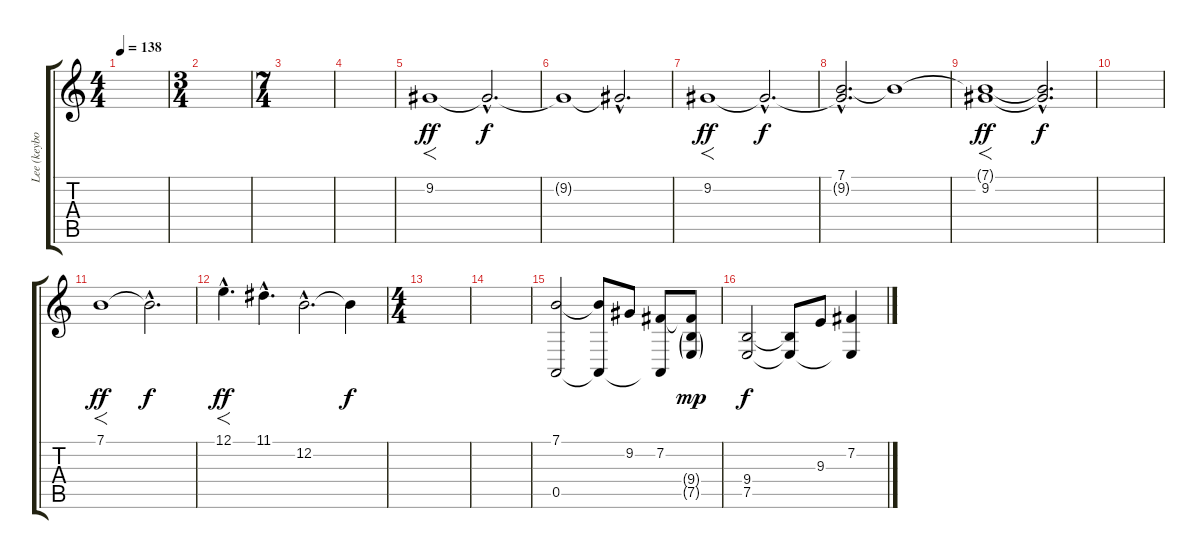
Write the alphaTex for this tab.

\track ("Lee (keyboards)" "Lee (keybo") {instrument fx7echoes}
\staff {score tabs}
\tuning (E4 B3 G3 D3 A2 E2) {hide}
\ts (4 4)
\tempo 138
\clef g2
\ks c
|
\ts (3 4)
|
\ts (7 4)
|
|
9.2.1{f dy ff} 9.2{hac t}.2{d dy f volume 6} |
9.2{t}.1 9.2{hac t}.2{d} |
9.2.1{f dy ff volume 13} 9.2{hac t}.2{d dy f} |
(7.1{hac} 9.2{hac t}).2{d} 7.1{t}.1 |
(7.1{t} 9.2).1{f dy ff} (7.1{hac t} 9.2{hac t}).2{d dy f} |
|
7.1.1{f dy ff} 7.1{hac t}.2{d dy f} |
12.1{hac}.4{f d dy ff} 11.1{hac}.4{d} 12.2{hac}.2{d} 12.2{t}.4{dy f} |
\ts (4 4)
|
|
(7.1 0.5).2 (7.1{t} 0.5{t}).8 9.2.8 (7.2 0.5{t}).8 (7.2{t} 9.4{g} 7.5{g}).8{dy mp} |
(9.4 7.5).2{dy f} (9.4{t} 7.5{t}).8 9.3.8 (7.2 7.5{t}).4
